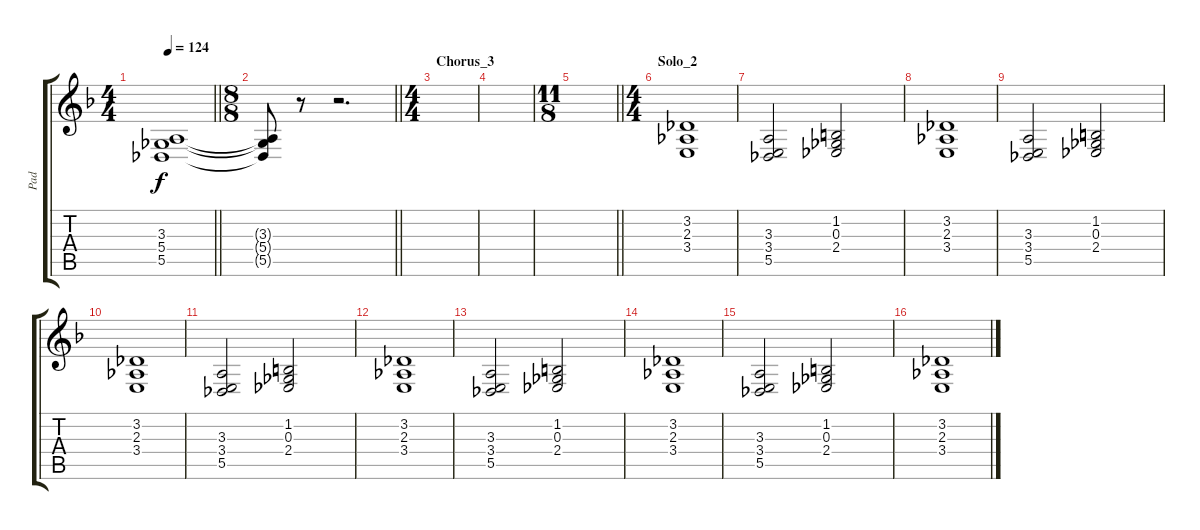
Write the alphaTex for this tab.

\track ("Pad" "Pad") {instrument synthstrings1}
\staff {score tabs}
\tuning (Eb4 Bb3 Gb3 Db3 Ab2 Eb2) {hide}
\ts (4 4)
\tempo 124
\clef g2
\barLineRight lightlight
\ks f
(3.3{t} 5.4{t} 5.5{t}).1{dy f} |
\ts (8 8)
\barLineRight lightlight
(3.3{t} 5.4{t} 5.5{t}).8 r.8 r.2{d} |
\ts (4 4)
\section ("" "Chorus_3")
|
|
\ts (11 8)
\barLineRight lightlight
|
\ts (4 4)
\section ("" "Solo_2")
(3.2 2.3 3.4).1 |
(3.3 3.4 5.5).2 (1.2 0.3 2.4).2 |
(3.2 2.3 3.4).1 |
(3.3 3.4 5.5).2 (1.2 0.3 2.4).2 |
(3.2 2.3 3.4).1 |
(3.3 3.4 5.5).2 (1.2 0.3 2.4).2 |
(3.2 2.3 3.4).1 |
(3.3 3.4 5.5).2 (1.2 0.3 2.4).2 |
(3.2 2.3 3.4).1 |
(3.3 3.4 5.5).2 (1.2 0.3 2.4).2 |
(3.2 2.3 3.4).1
